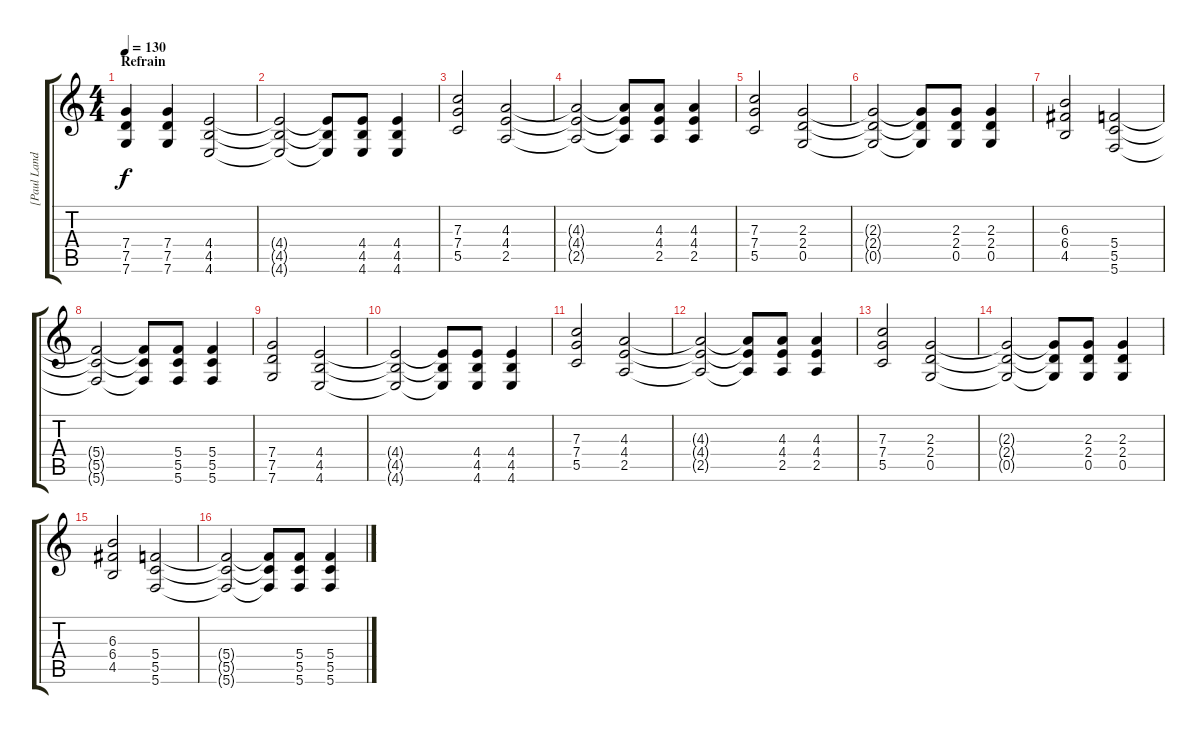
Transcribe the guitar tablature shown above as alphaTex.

\track ("[Paul Landers]  Guitar 2" "[Paul Land") {instrument distortionguitar}
\staff {score tabs}
\tuning (D4 A3 F3 C3 G2 C2) {hide}
\ts (4 4)
\section ("" "Refrain")
\tempo 130
\clef g2
\ks c
(7.4 7.5 7.6).4{dy f} (7.4 7.5 7.6).4 (4.4 4.5 4.6).2 |
(4.4{t} 4.5{t} 4.6{t}).2 (4.4{t} 4.5{t} 4.6{t}).8 (4.4 4.5 4.6).8 (4.4 4.5 4.6).4 |
(7.3 7.4 5.5).2 (4.3 4.4 2.5).2 |
(4.3{t} 4.4{t} 2.5{t}).2 (4.3{t} 4.4{t} 2.5{t}).8 (4.3 4.4 2.5).8 (4.3 4.4 2.5).4 |
(7.3 7.4 5.5).2 (2.3 2.4 0.5).2 |
(2.3{t} 2.4{t} 0.5{t}).2 (2.3{t} 2.4{t} 0.5{t}).8 (2.3 2.4 0.5).8 (2.3 2.4 0.5).4 |
(6.3 6.4 4.5).2 (5.4 5.5 5.6).2 |
(5.4{t} 5.5{t} 5.6{t}).2 (5.4{t} 5.5{t} 5.6{t}).8 (5.4 5.5 5.6).8 (5.4 5.5 5.6).4 |
(7.4 7.5 7.6).2 (4.4 4.5 4.6).2 |
(4.4{t} 4.5{t} 4.6{t}).2 (4.4{t} 4.5{t} 4.6{t}).8 (4.4 4.5 4.6).8 (4.4 4.5 4.6).4 |
(7.3 7.4 5.5).2 (4.3 4.4 2.5).2 |
(4.3{t} 4.4{t} 2.5{t}).2 (4.3{t} 4.4{t} 2.5{t}).8 (4.3 4.4 2.5).8 (4.3 4.4 2.5).4 |
(7.3 7.4 5.5).2 (2.3 2.4 0.5).2 |
(2.3{t} 2.4{t} 0.5{t}).2 (2.3{t} 2.4{t} 0.5{t}).8 (2.3 2.4 0.5).8 (2.3 2.4 0.5).4 |
(6.3 6.4 4.5).2 (5.4 5.5 5.6).2 |
(5.4{t} 5.5{t} 5.6{t}).2 (5.4{t} 5.5{t} 5.6{t}).8 (5.4 5.5 5.6).8 (5.4 5.5 5.6).4
